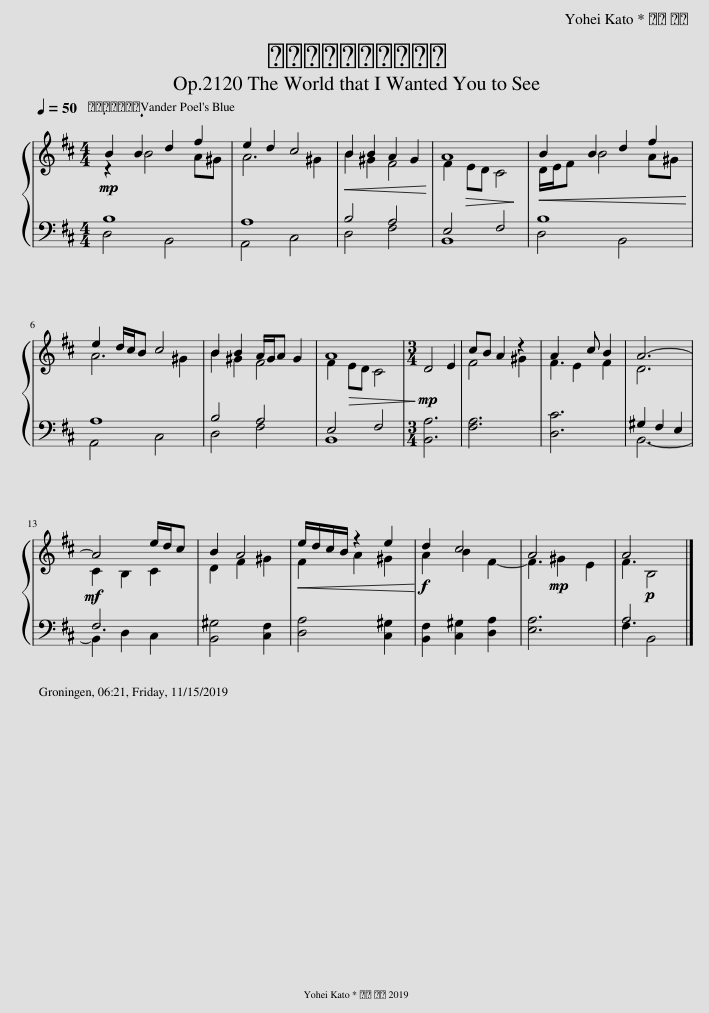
X:1
%%score { ( 1 2 ) | ( 3 4 ) }
L:1/8
Q:1/4=50
M:4/4
I:linebreak $
K:D
V:1 treble
V:2 treble
V:3 bass
V:4 bass
V:1
!mp! B2 B2 d2 f2 | e2 d2 c4 |!<(! B2 B2 A2 ^G2!<)! |!>(! A8!>)! |!<(! B2 B2 d2 f2!<)! |$ %5
 e2 d/c/B c4 | B2 B2 A/^G/A G2 |!>(! A8!>)! |[M:3/4]!mp! D4 E2 | F4 ^G2 | %10
 F2 E2 F2 | D6 |$!mf! C2 B,2 C2 | D2 F2 ^G2 |!<(! F2 A2 ^G2!<)! | %15
!f! A2 B2 F2- | F2!mp! ^G2 E2 | F2!p! B,4 |] %18
V:2
 z2 B4 A^G | A6 ^G2 | B2 ^G2 F4 | F2 ED C4 | D/E/F B4 A^G |$ %5
 A6 ^G2 | B2 ^G2 F4 | F2 ED C4 |[M:3/4] x6 | cB A2 z2 | %10
 A3 c B2 | A6- |$ A4 e/d/c | B2 A4 | e/d/c/B/ z2 e2 | %15
 d2 c4 | A6 | A6 |] %18
V:3
 D,4 B,,4 | A,,4 C,4 | D,4 F,4 | B,,8 | D,4 B,,4 |$ %5
 A,,4 C,4 | D,4 F,4 | B,,8 |[M:3/4] [B,,A,]6 | [F,A,]6 | %10
 [D,C]6 | B,,6- |$ B,,2 D,2 C,2 | [B,,^G,]4 [C,F,]2 | [D,A,]4 [C,^G,]2 | %15
 [B,,F,]2 [C,^G,]2 [D,A,]2 | [E,A,]6 | F,2 B,,4 |] %18
V:4
 B,8 | A,8 | B,4 A,4 | E,4 F,4 | B,8 |$ %5
 A,8 | B,4 A,4 | E,4 F,4 |[M:3/4] x6 | x6 | %10
 x6 | ^G,2 F,2 E,2 |$ F,6 | x6 | x6 | %15
 x6 | x6 | A,6 |] %18
